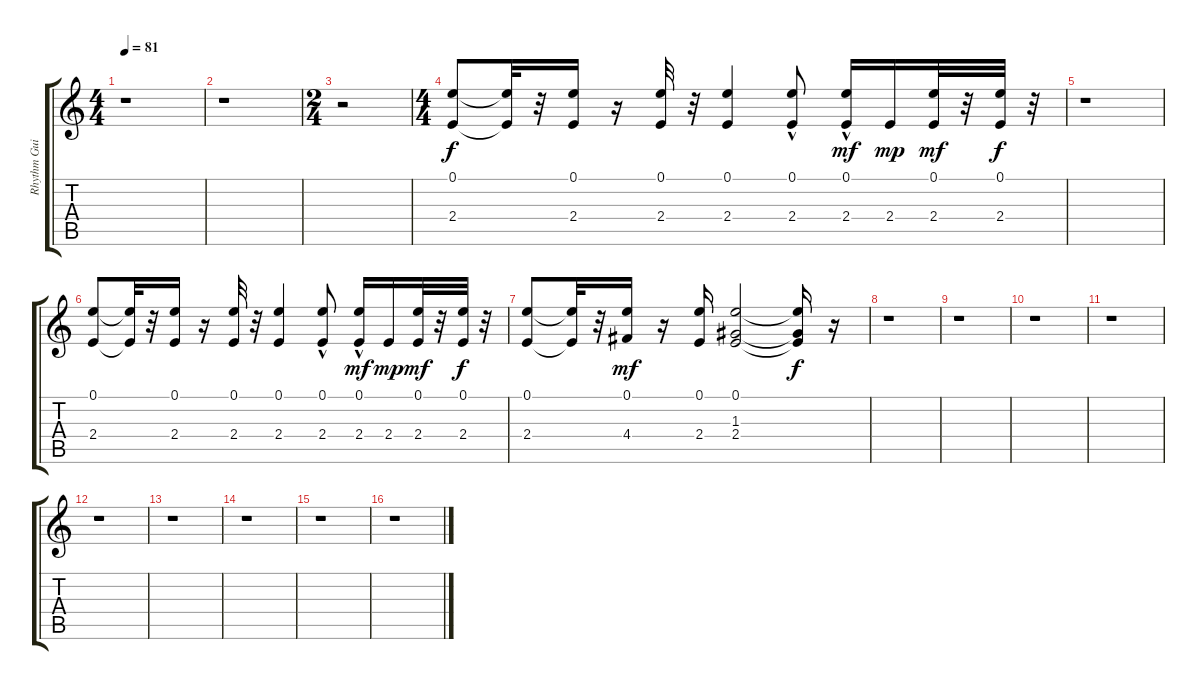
\track ("Rhythm Guitar" "Rhythm Gui") {instrument overdrivenguitar}
\staff {score tabs}
\tuning (E4 B3 G3 D3 A2 E2) {hide}
\ts (4 4)
\tempo 81
\clef g2
\ks c
r.1{dy f} |
r.1 |
\ts (2 4)
r.2 |
\ts (4 4)
(0.1 2.4).8 (0.1{t} 2.4{t}).32 r.32 (0.1 2.4).16 r.16 (0.1 2.4).32 r.32 (0.1 2.4).4 (0.1{hac} 2.4).8 (0.1{hac} 2.4).16{dy mf} 2.4.16{dy mp} (0.1 2.4).32{dy mf} r.32 (0.1 2.4).32{dy f} r.32 |
r.1 |
(0.1 2.4).8 (0.1{t} 2.4{t}).32 r.32 (0.1 2.4).16 r.16 (0.1 2.4).32 r.32 (0.1 2.4).4 (0.1{hac} 2.4).8 (0.1{hac} 2.4).16{dy mf} 2.4.16{dy mp} (0.1 2.4).32{dy mf} r.32 (0.1 2.4).32{dy f} r.32 |
(0.1 2.4).8 (0.1{t} 2.4{t}).32 r.32 (0.1 4.4).16{dy mf} r.16 (0.1 2.4).16 (0.1 1.3 2.4).2 (0.1{t} 1.3{t} 2.4{t}).16{dy f} r.16 |
r.1 |
r.1 |
r.1 |
r.1 |
r.1 |
r.1 |
r.1 |
r.1 |
r.1
